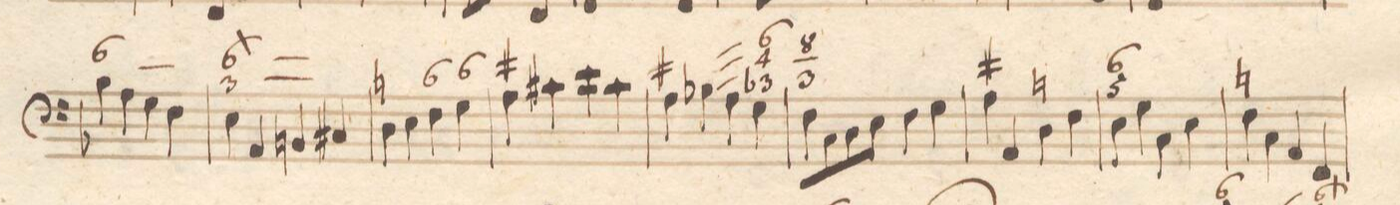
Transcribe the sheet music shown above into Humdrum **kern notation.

**kern	**fb	**dynam
*I"Organo	*	*
*clefF4	*	*
*k[b-]	*	*
*met(c|)	*	*
*M2/2	*	*
4B-\	6:	.
4A\	.	.
4G\	.	.
4F\	.	.
=142	=142	=142
4E\	6|_ 3_	.
4AA/	.	.
4BBn/	x	.
4C#X/	.	.
=143	=143	=143
4D\	n	.
4E\	.	.
4F\	6	.
4G\	6	.
=144	=144	=144
4A\	#	.
4c#X\	.	.
4e\	.	.
4c#\	.	.
=145	=145	=145
4A\	#	.
4B-X\	.	.
4A\	_ _ _	.
4G\	6 4_ 3-	.
=146	=146	=146
8F\L	8 _ 3	.
8C\	x	.
8D\	.	.
8E\J	.	.
4F\	.	.
4G\	.	.
=147	=147	=147
4A\	#	.
4AA/	.	.
4D\	n	.
4F\	.	.
=148	=148	=148
4E\	6 5	.
4G\	.	.
4C\	.	.
4E\	.	.
=149	=149	=149
4F\	n	.
4C\	.	.
4AA/	.	.
4FF/	.	.
=150	=150	=150
*-	*-	*-
